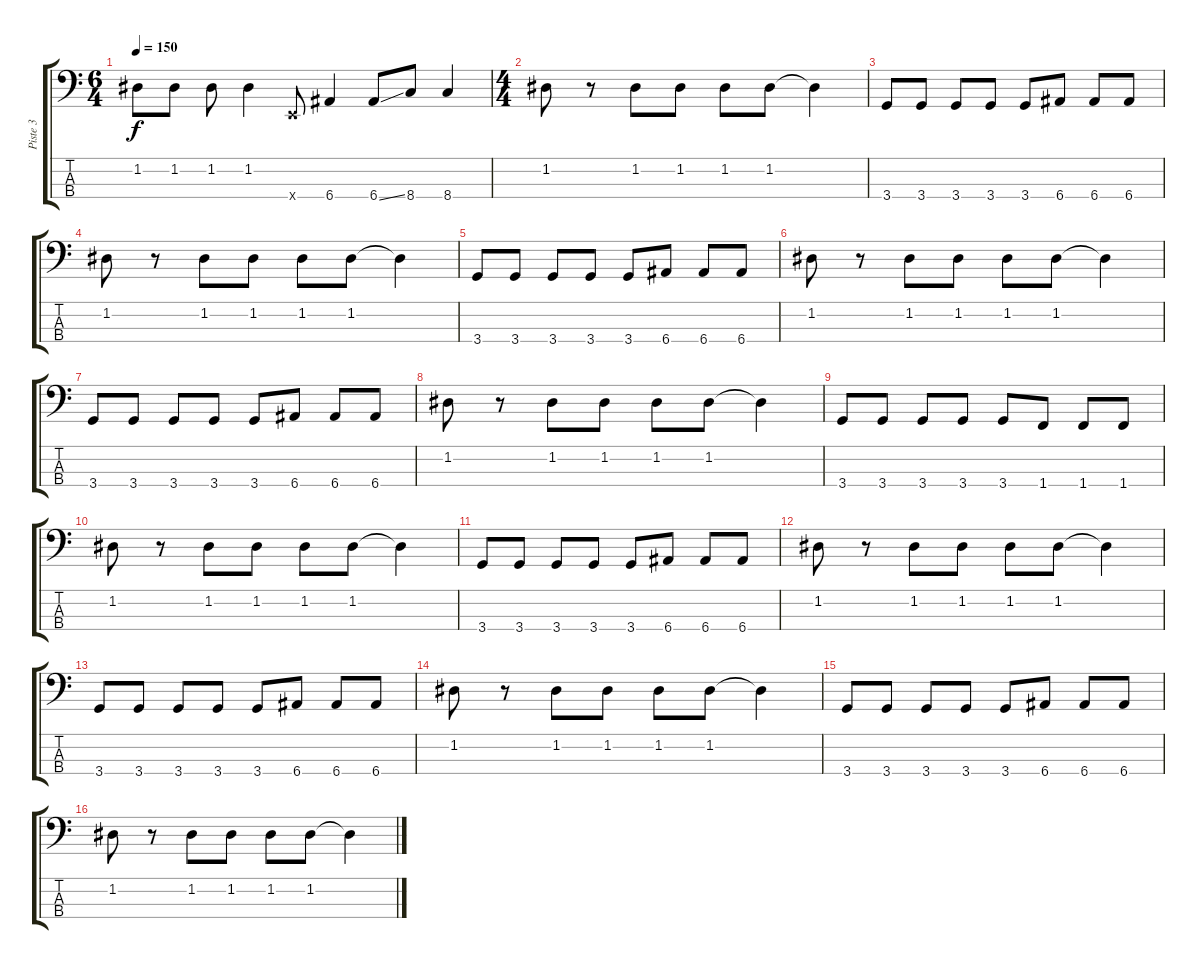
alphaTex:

\track ("Piste 3" "Piste 3") {instrument electricbassfinger}
\staff {score tabs}
\tuning (G2 D2 A1 E1) {hide}
\ts (6 4)
\tempo 150
\clef f4
\ks c
1.2.8{dy f} 1.2.8 1.2.8 1.2.4 0.4{x}.8 6.4.4 6.4{ss}.8 8.4.8 8.4.4 |
\ts (4 4)
1.2.8 r.8 1.2.8 1.2.8 1.2.8 1.2.8 1.2{t}.4 |
3.4.8 3.4.8 3.4.8 3.4.8 3.4.8 6.4.8 6.4.8 6.4.8 |
1.2.8 r.8 1.2.8 1.2.8 1.2.8 1.2.8 1.2{t}.4 |
3.4.8 3.4.8 3.4.8 3.4.8 3.4.8 6.4.8 6.4.8 6.4.8 |
1.2.8 r.8 1.2.8 1.2.8 1.2.8 1.2.8 1.2{t}.4 |
3.4.8 3.4.8 3.4.8 3.4.8 3.4.8 6.4.8 6.4.8 6.4.8 |
1.2.8 r.8 1.2.8 1.2.8 1.2.8 1.2.8 1.2{t}.4 |
3.4.8 3.4.8 3.4.8 3.4.8 3.4.8 1.4.8 1.4.8 1.4.8 |
1.2.8 r.8 1.2.8 1.2.8 1.2.8 1.2.8 1.2{t}.4 |
3.4.8 3.4.8 3.4.8 3.4.8 3.4.8 6.4.8 6.4.8 6.4.8 |
1.2.8 r.8 1.2.8 1.2.8 1.2.8 1.2.8 1.2{t}.4 |
3.4.8 3.4.8 3.4.8 3.4.8 3.4.8 6.4.8 6.4.8 6.4.8 |
1.2.8 r.8 1.2.8 1.2.8 1.2.8 1.2.8 1.2{t}.4 |
3.4.8 3.4.8 3.4.8 3.4.8 3.4.8 6.4.8 6.4.8 6.4.8 |
1.2.8 r.8 1.2.8 1.2.8 1.2.8 1.2.8 1.2{t}.4
